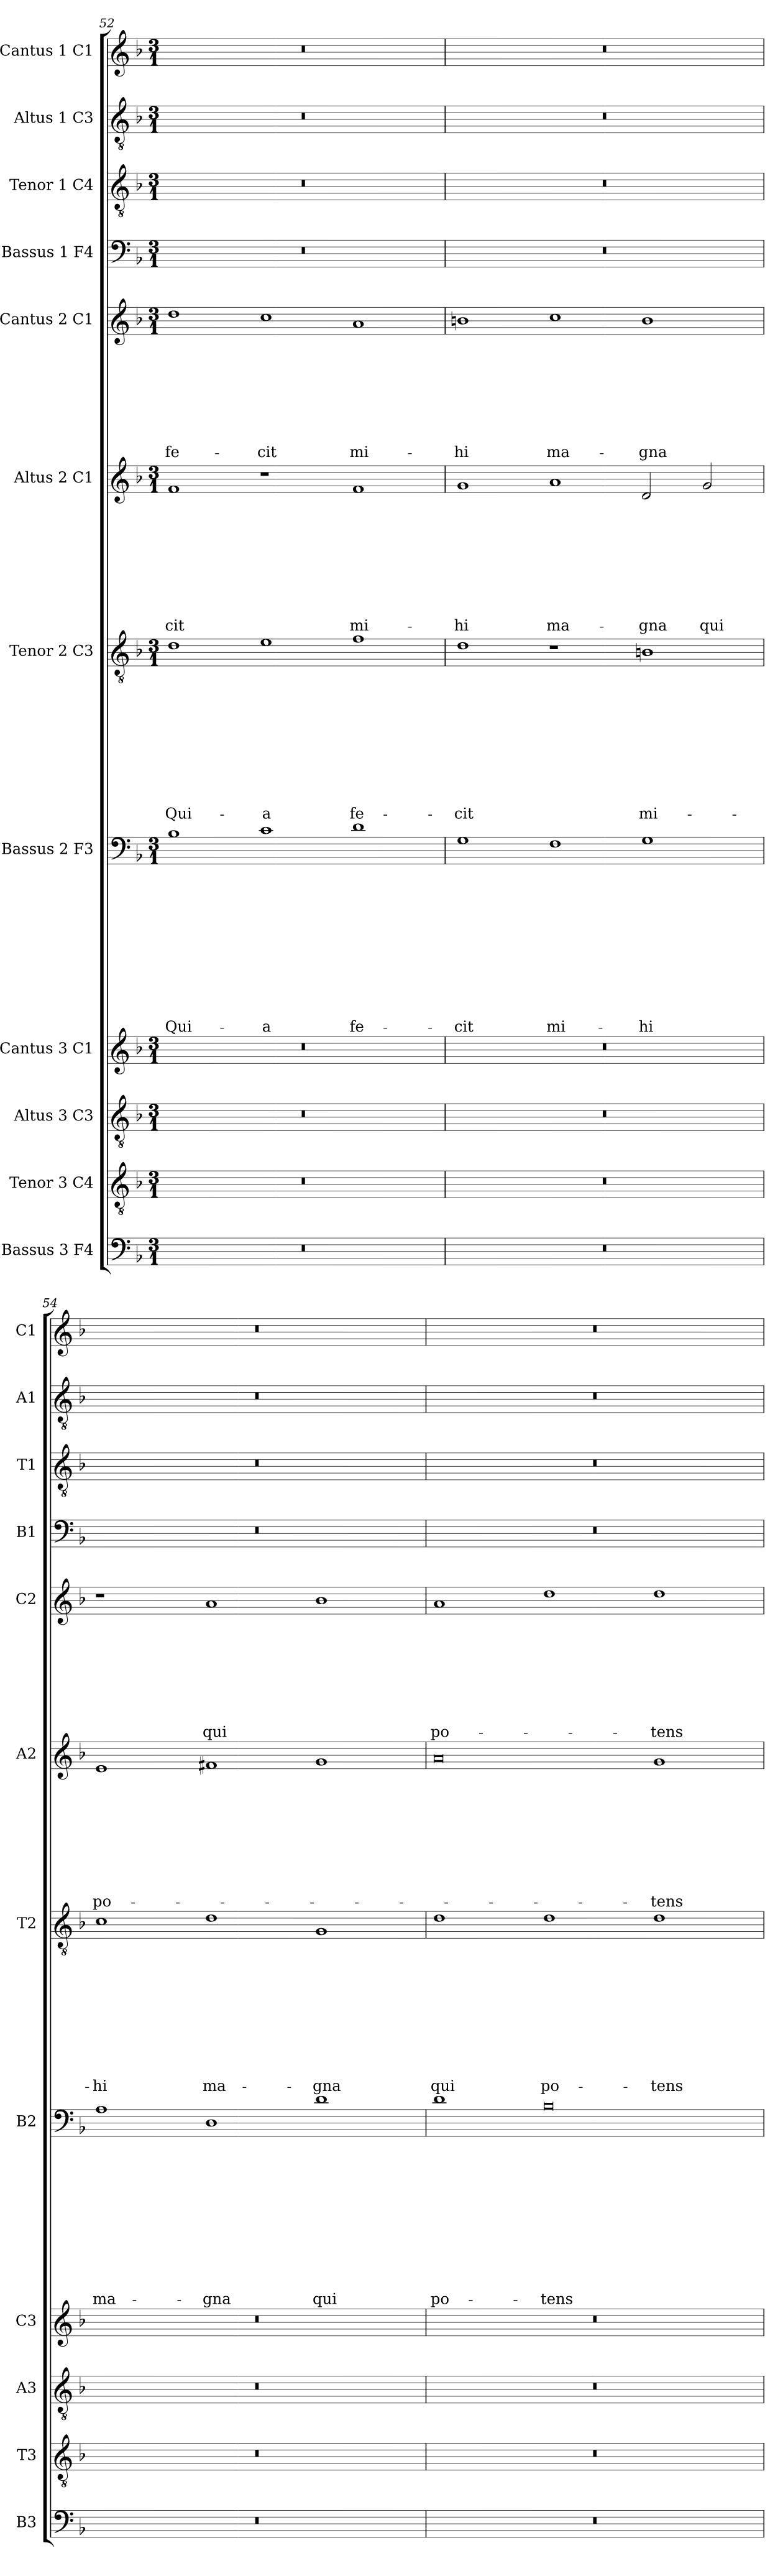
**kern	**kern	**kern	**kern	**kern	**text	**text	**text	**text	**text	**text	**text	**text	**text	**text	**text	**kern	**text	**text	**text	**text	**text	**text	**text	**text	**text	**text	**kern	**text	**text	**text	**text	**text	**text	**text	**text	**text	**kern	**text	**text	**text	**text	**text	**text	**text	**text	**kern	**kern	**kern	**kern
*part12	*part11	*part10	*part9	*part8	*part8	*part8	*part8	*part8	*part8	*part8	*part8	*part8	*part8	*part8	*part8	*part7	*part7	*part7	*part7	*part7	*part7	*part7	*part7	*part7	*part7	*part7	*part6	*part6	*part6	*part6	*part6	*part6	*part6	*part6	*part6	*part6	*part5	*part5	*part5	*part5	*part5	*part5	*part5	*part5	*part5	*part4	*part3	*part2	*part1
*staff12	*staff11	*staff10	*staff9	*staff8	*staff8	*staff8	*staff8	*staff8	*staff8	*staff8	*staff8	*staff8	*staff8	*staff8	*staff8	*staff7	*staff7	*staff7	*staff7	*staff7	*staff7	*staff7	*staff7	*staff7	*staff7	*staff7	*staff6	*staff6	*staff6	*staff6	*staff6	*staff6	*staff6	*staff6	*staff6	*staff6	*staff5	*staff5	*staff5	*staff5	*staff5	*staff5	*staff5	*staff5	*staff5	*staff4	*staff3	*staff2	*staff1
*I"Bassus 3 F4	*I"Tenor 3 C4	*I"Altus 3 C3	*I"Cantus 3 C1	*I"Bassus 2 F3	*	*	*	*	*	*	*	*	*	*	*	*I"Tenor 2 C3	*	*	*	*	*	*	*	*	*	*	*I"Altus 2 C1	*	*	*	*	*	*	*	*	*	*I"Cantus 2 C1	*	*	*	*	*	*	*	*	*I"Bassus 1 F4	*I"Tenor 1 C4	*I"Altus 1 C3	*I"Cantus 1 C1
*I'B3	*I'T3	*I'A3	*I'C3	*I'B2	*	*	*	*	*	*	*	*	*	*	*	*I'T2	*	*	*	*	*	*	*	*	*	*	*I'A2	*	*	*	*	*	*	*	*	*	*I'C2	*	*	*	*	*	*	*	*	*I'B1	*I'T1	*I'A1	*I'C1
*clefF4	*clefGv2	*clefGv2	*clefG2	*clefF4	*	*	*	*	*	*	*	*	*	*	*	*clefGv2	*	*	*	*	*	*	*	*	*	*	*clefG2	*	*	*	*	*	*	*	*	*	*clefG2	*	*	*	*	*	*	*	*	*clefF4	*clefGv2	*clefGv2	*clefG2
*k[b-]	*k[b-]	*k[b-]	*k[b-]	*k[b-]	*	*	*	*	*	*	*	*	*	*	*	*k[b-]	*	*	*	*	*	*	*	*	*	*	*k[b-]	*	*	*	*	*	*	*	*	*	*k[b-]	*	*	*	*	*	*	*	*	*k[b-]	*k[b-]	*k[b-]	*k[b-]
*F:	*F:	*F:	*F:	*F:	*	*	*	*	*	*	*	*	*	*	*	*F:	*	*	*	*	*	*	*	*	*	*	*F:	*	*	*	*	*	*	*	*	*	*F:	*	*	*	*	*	*	*	*	*F:	*F:	*F:	*F:
*M3/1	*M3/1	*M3/1	*M3/1	*M3/1	*	*	*	*	*	*	*	*	*	*	*	*M3/1	*	*	*	*	*	*	*	*	*	*	*M3/1	*	*	*	*	*	*	*	*	*	*M3/1	*	*	*	*	*	*	*	*	*M3/1	*M3/1	*M3/1	*M3/1
=52	=52	=52	=52	=52	=52	=52	=52	=52	=52	=52	=52	=52	=52	=52	=52	=52	=52	=52	=52	=52	=52	=52	=52	=52	=52	=52	=52	=52	=52	=52	=52	=52	=52	=52	=52	=52	=52	=52	=52	=52	=52	=52	=52	=52	=52	=52	=52	=52	=52
!	!	!	!	!	!	!	!	!	!	!	!	!	!	!	!LO:LY:b	!	!	!	!	!	!	!	!	!	!	!LO:LY:b	!	!	!	!	!	!	!	!	!	!LO:LY:b	!	!	!	!	!	!	!	!	!LO:LY:b	!	!	!	!
0.r	0.r	0.r	0.r	1B-	.	.	.	.	.	.	.	.	.	.	Qui-	1d	.	.	.	.	.	.	.	.	.	Qui-	1f	.	.	.	.	.	.	.	.	-cit	1dd	.	.	.	.	.	.	.	fe-	0.r	0.r	0.r	0.r
!	!	!	!	!	!	!	!	!	!	!	!	!	!	!	!LO:LY:b	!	!	!	!	!	!	!	!	!	!	!LO:LY:b	!	!	!	!	!	!	!	!	!	!	!	!	!	!	!	!	!	!	!LO:LY:b	!	!	!	!
.	.	.	.	1c	.	.	.	.	.	.	.	.	.	.	-a	1e	.	.	.	.	.	.	.	.	.	-a	1r	.	.	.	.	.	.	.	.	.	1cc	.	.	.	.	.	.	.	-cit	.	.	.	.
!	!	!	!	!	!	!	!	!	!	!	!	!	!	!	!LO:LY:b	!	!	!	!	!	!	!	!	!	!	!LO:LY:b	!	!	!	!	!	!	!	!	!	!LO:LY:b	!	!	!	!	!	!	!	!	!LO:LY:b	!	!	!	!
.	.	.	.	1d	.	.	.	.	.	.	.	.	.	.	fe-	1f	.	.	.	.	.	.	.	.	.	fe-	1f	.	.	.	.	.	.	.	.	mi-	1a	.	.	.	.	.	.	.	mi-	.	.	.	.
=53	=53	=53	=53	=53	=53	=53	=53	=53	=53	=53	=53	=53	=53	=53	=53	=53	=53	=53	=53	=53	=53	=53	=53	=53	=53	=53	=53	=53	=53	=53	=53	=53	=53	=53	=53	=53	=53	=53	=53	=53	=53	=53	=53	=53	=53	=53	=53	=53	=53
!	!	!	!	!	!	!	!	!	!	!	!	!	!	!	!LO:LY:b	!	!	!	!	!	!	!	!	!	!	!LO:LY:b	!	!	!	!	!	!	!	!	!	!LO:LY:b	!	!	!	!	!	!	!	!	!LO:LY:b	!	!	!	!
0.r	0.r	0.r	0.r	1G	.	.	.	.	.	.	.	.	.	.	-cit	1d	.	.	.	.	.	.	.	.	.	-cit	1g	.	.	.	.	.	.	.	.	-hi	1bn	.	.	.	.	.	.	.	-hi	0.r	0.r	0.r	0.r
!	!	!	!	!	!	!	!	!	!	!	!	!	!	!	!LO:LY:b	!	!	!	!	!	!	!	!	!	!	!	!	!	!	!	!	!	!	!	!	!LO:LY:b	!	!	!	!	!	!	!	!	!LO:LY:b	!	!	!	!
.	.	.	.	1F	.	.	.	.	.	.	.	.	.	.	mi-	1r	.	.	.	.	.	.	.	.	.	.	1a	.	.	.	.	.	.	.	.	ma-	1cc	.	.	.	.	.	.	.	ma-	.	.	.	.
!	!	!	!	!	!	!	!	!	!	!	!	!	!	!	!LO:LY:b	!	!	!	!	!	!	!	!	!	!	!LO:LY:b	!	!	!	!	!	!	!	!	!	!LO:LY:b	!	!	!	!	!	!	!	!	!LO:LY:b	!	!	!	!
.	.	.	.	1G	.	.	.	.	.	.	.	.	.	.	-hi	1Bn	.	.	.	.	.	.	.	.	.	mi-	2d/	.	.	.	.	.	.	.	.	-gna	1b	.	.	.	.	.	.	.	-gna	.	.	.	.
!	!	!	!	!	!	!	!	!	!	!	!	!	!	!	!	!	!	!	!	!	!	!	!	!	!	!	!	!	!	!	!	!	!	!	!	!LO:LY:b	!	!	!	!	!	!	!	!	!	!	!	!	!
.	.	.	.	.	.	.	.	.	.	.	.	.	.	.	.	.	.	.	.	.	.	.	.	.	.	.	2g/	.	.	.	.	.	.	.	.	qui	.	.	.	.	.	.	.	.	.	.	.	.	.
=54	=54	=54	=54	=54	=54	=54	=54	=54	=54	=54	=54	=54	=54	=54	=54	=54	=54	=54	=54	=54	=54	=54	=54	=54	=54	=54	=54	=54	=54	=54	=54	=54	=54	=54	=54	=54	=54	=54	=54	=54	=54	=54	=54	=54	=54	=54	=54	=54	=54
!	!	!	!	!	!	!	!	!	!	!	!	!	!	!	!LO:LY:b	!	!	!	!	!	!	!	!	!	!	!LO:LY:b	!	!	!	!	!	!	!	!	!	!LO:LY:b	!	!	!	!	!	!	!	!	!	!	!	!	!
0.r	0.r	0.r	0.r	1A	.	.	.	.	.	.	.	.	.	.	ma-	1c	.	.	.	.	.	.	.	.	.	-hi	1e	.	.	.	.	.	.	.	.	po-	1r	.	.	.	.	.	.	.	.	0.r	0.r	0.r	0.r
!	!	!	!	!	!	!	!	!	!	!	!	!	!	!	!LO:LY:b	!	!	!	!	!	!	!	!	!	!	!LO:LY:b	!	!	!	!	!	!	!	!	!	!	!	!	!	!	!	!	!	!	!LO:LY:b	!	!	!	!
.	.	.	.	1D	.	.	.	.	.	.	.	.	.	.	-gna	1d	.	.	.	.	.	.	.	.	.	ma-	1f#X	.	.	.	.	.	.	.	.	.	1a	.	.	.	.	.	.	.	qui	.	.	.	.
!	!	!	!	!	!	!	!	!	!	!	!	!	!	!	!LO:LY:b	!	!	!	!	!	!	!	!	!	!	!LO:LY:b	!	!	!	!	!	!	!	!	!	!	!	!	!	!	!	!	!	!	!	!	!	!	!
.	.	.	.	1d	.	.	.	.	.	.	.	.	.	.	qui	1G	.	.	.	.	.	.	.	.	.	-gna	1g	.	.	.	.	.	.	.	.	.	1b-	.	.	.	.	.	.	.	.	.	.	.	.
=55	=55	=55	=55	=55	=55	=55	=55	=55	=55	=55	=55	=55	=55	=55	=55	=55	=55	=55	=55	=55	=55	=55	=55	=55	=55	=55	=55	=55	=55	=55	=55	=55	=55	=55	=55	=55	=55	=55	=55	=55	=55	=55	=55	=55	=55	=55	=55	=55	=55
!	!	!	!	!	!	!	!	!	!	!	!	!	!	!	!LO:LY:b	!	!	!	!	!	!	!	!	!	!	!LO:LY:b	!	!	!	!	!	!	!	!	!	!	!	!	!	!	!	!	!	!	!LO:LY:b	!	!	!	!
0.r	0.r	0.r	0.r	1d	.	.	.	.	.	.	.	.	.	.	po-	1d	.	.	.	.	.	.	.	.	.	qui	0a	.	.	.	.	.	.	.	.	.	1a	.	.	.	.	.	.	.	po-	0.r	0.r	0.r	0.r
!	!	!	!	!	!	!	!	!	!	!	!	!	!	!	!LO:LY:b	!	!	!	!	!	!	!	!	!	!	!LO:LY:b	!	!	!	!	!	!	!	!	!	!	!	!	!	!	!	!	!	!	!	!	!	!	!
.	.	.	.	0B-	.	.	.	.	.	.	.	.	.	.	-tens	1d	.	.	.	.	.	.	.	.	.	po-	.	.	.	.	.	.	.	.	.	.	1dd	.	.	.	.	.	.	.	.	.	.	.	.
!	!	!	!	!	!	!	!	!	!	!	!	!	!	!	!	!	!	!	!	!	!	!	!	!	!	!LO:LY:b	!	!	!	!	!	!	!	!	!	!LO:LY:b	!	!	!	!	!	!	!	!	!LO:LY:b	!	!	!	!
.	.	.	.	.	.	.	.	.	.	.	.	.	.	.	.	1d	.	.	.	.	.	.	.	.	.	-tens	1g	.	.	.	.	.	.	.	.	-tens	1dd	.	.	.	.	.	.	.	-tens	.	.	.	.
=	=	=	=	=	=	=	=	=	=	=	=	=	=	=	=	=	=	=	=	=	=	=	=	=	=	=	=	=	=	=	=	=	=	=	=	=	=	=	=	=	=	=	=	=	=	=	=	=	=
*-	*-	*-	*-	*-	*-	*-	*-	*-	*-	*-	*-	*-	*-	*-	*-	*-	*-	*-	*-	*-	*-	*-	*-	*-	*-	*-	*-	*-	*-	*-	*-	*-	*-	*-	*-	*-	*-	*-	*-	*-	*-	*-	*-	*-	*-	*-	*-	*-	*-
